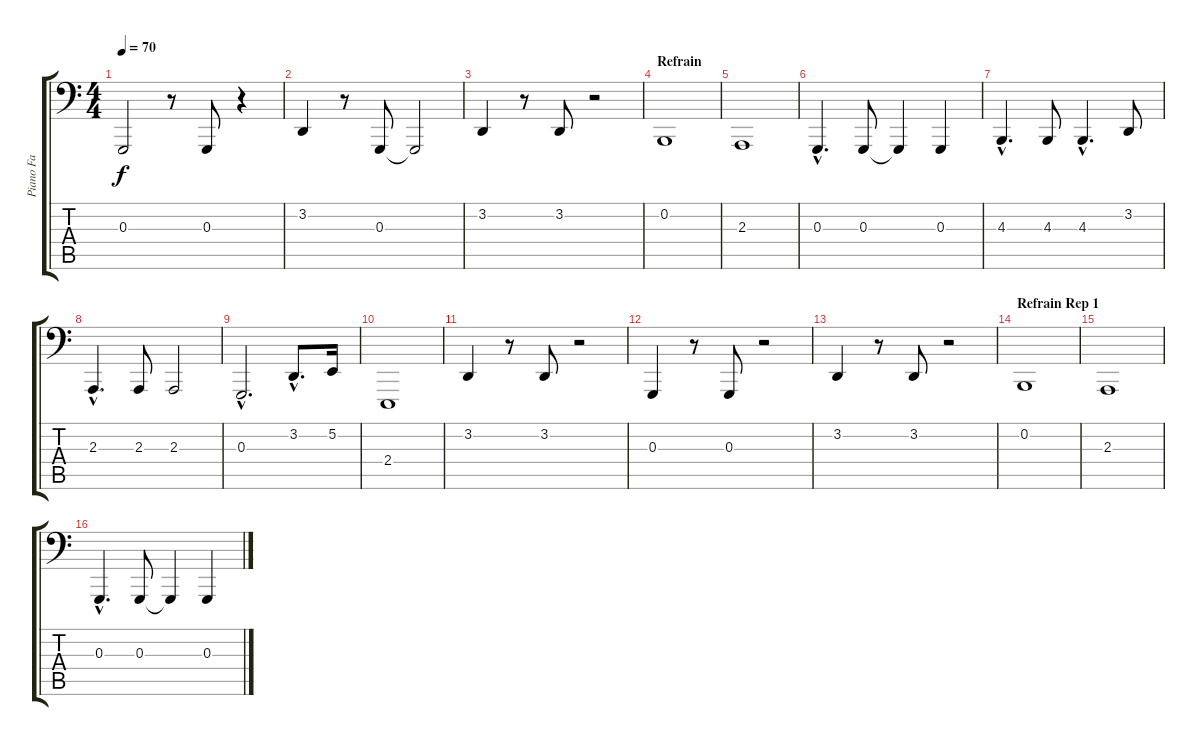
\track ("Piano Fa" "Piano Fa") {instrument electricpiano1}
\staff {score tabs}
\tuning (E2 B1 G1 D1 A0 E0) {hide}
\ts (4 4)
\tempo 70
\clef f4
\ks c
0.3.2{dy f} r.8 0.3.8 r.4 |
3.2.4 r.8 0.3.8 0.3{t}.2 |
3.2.4 r.8 3.2.8 r.2 |
\section ("" "Refrain")
0.2.1 |
2.3.1 |
0.3{hac}.4{d} 0.3.8 0.3{t}.4 0.3.4 |
4.3{hac}.4{d} 4.3.8 4.3{hac}.4{d} 3.2.8 |
2.3{hac}.4{d} 2.3.8 2.3.2 |
0.3{hac}.2{d} 3.2{hac}.8{d} 5.2.16 |
2.4.1 |
3.2.4 r.8 3.2.8 r.2 |
0.3.4 r.8 0.3.8 r.2 |
3.2.4 r.8 3.2.8 r.2 |
\section ("" "Refrain Rep 1")
0.2.1 |
2.3.1 |
0.3{hac}.4{d} 0.3.8 0.3{t}.4 0.3.4
